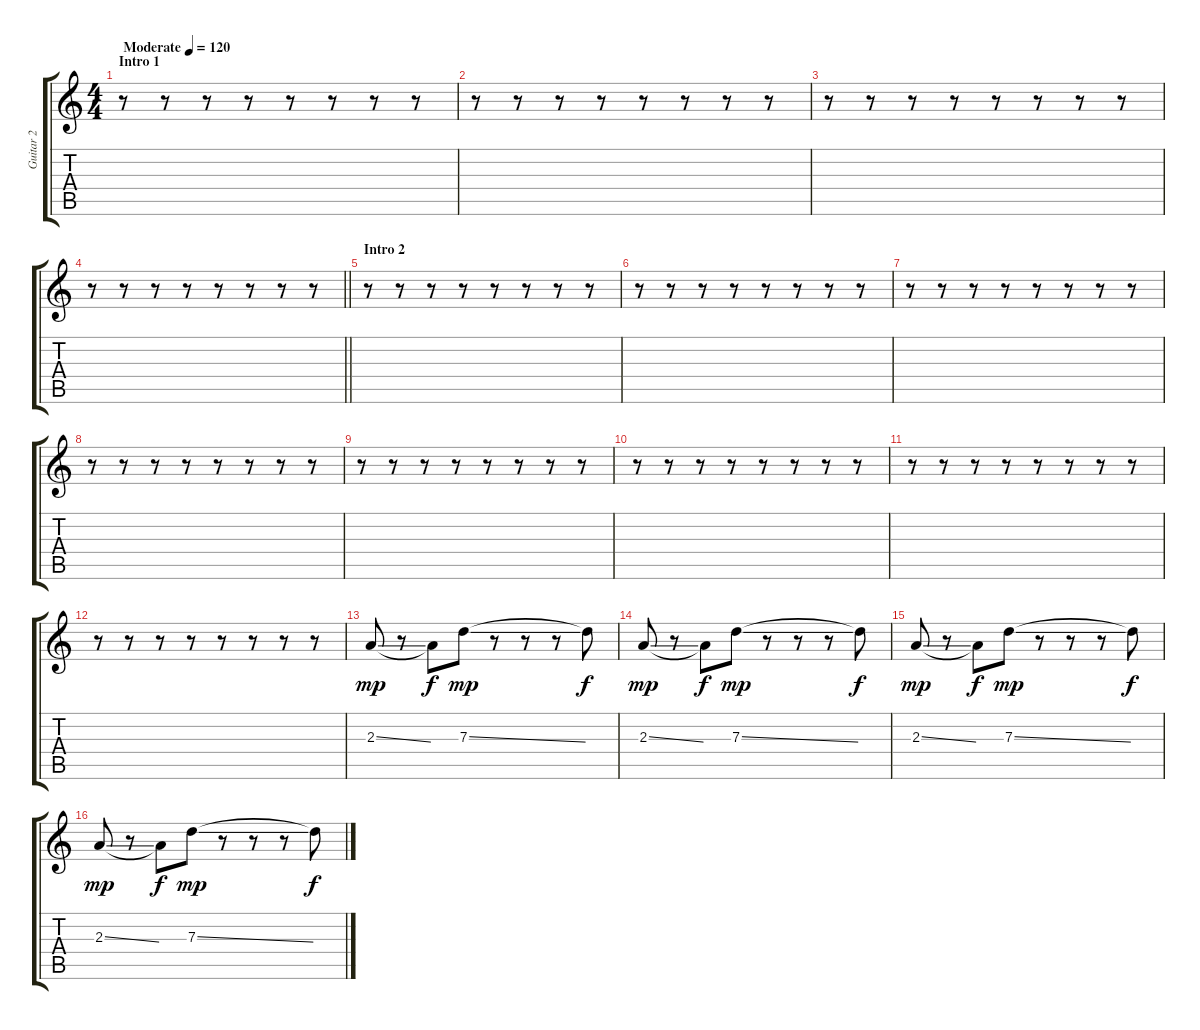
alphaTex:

\track ("Guitar 2" "Guitar 2") {instrument distortionguitar}
\staff {score tabs}
\tuning (E4 B3 G3 D3 A2 D2) {hide}
\ts (4 4)
\section ("" "Intro 1")
\tempo (120 "Moderate")
\tempo 152
\tempo (120 "Moderate")
\clef g2
\ks c
r.8{dy mp instrument distortionguitar} r.8 r.8 r.8 r.8 r.8 r.8 r.8 |
r.8 r.8 r.8 r.8 r.8 r.8 r.8 r.8 |
r.8 r.8 r.8 r.8 r.8 r.8 r.8 r.8 |
\barLineRight lightlight
r.8 r.8 r.8 r.8 r.8 r.8 r.8 r.8 |
\section ("" "Intro 2")
r.8 r.8 r.8 r.8 r.8 r.8 r.8 r.8 |
r.8 r.8 r.8 r.8 r.8 r.8 r.8 r.8 |
r.8 r.8 r.8 r.8 r.8 r.8 r.8 r.8 |
r.8 r.8 r.8 r.8 r.8 r.8 r.8 r.8 |
r.8 r.8 r.8 r.8 r.8 r.8 r.8 r.8 |
r.8 r.8 r.8 r.8 r.8 r.8 r.8 r.8 |
r.8 r.8 r.8 r.8 r.8 r.8 r.8 r.8 |
r.8 r.8 r.8 r.8 r.8 r.8 r.8 r.8 |
2.3{ss}.8 r.8 2.3{t}.8{dy f} 7.3{ss}.8{dy mp} r.8 r.8 r.8 7.3{t}.8{dy f} |
2.3{ss}.8{dy mp} r.8 2.3{t}.8{dy f} 7.3{ss}.8{dy mp} r.8 r.8 r.8 7.3{t}.8{dy f} |
2.3{ss}.8{dy mp} r.8 2.3{t}.8{dy f} 7.3{ss}.8{dy mp} r.8 r.8 r.8 7.3{t}.8{dy f} |
2.3{ss}.8{dy mp} r.8 2.3{t}.8{dy f} 7.3{ss}.8{dy mp} r.8 r.8 r.8 7.3{t}.8{dy f}
